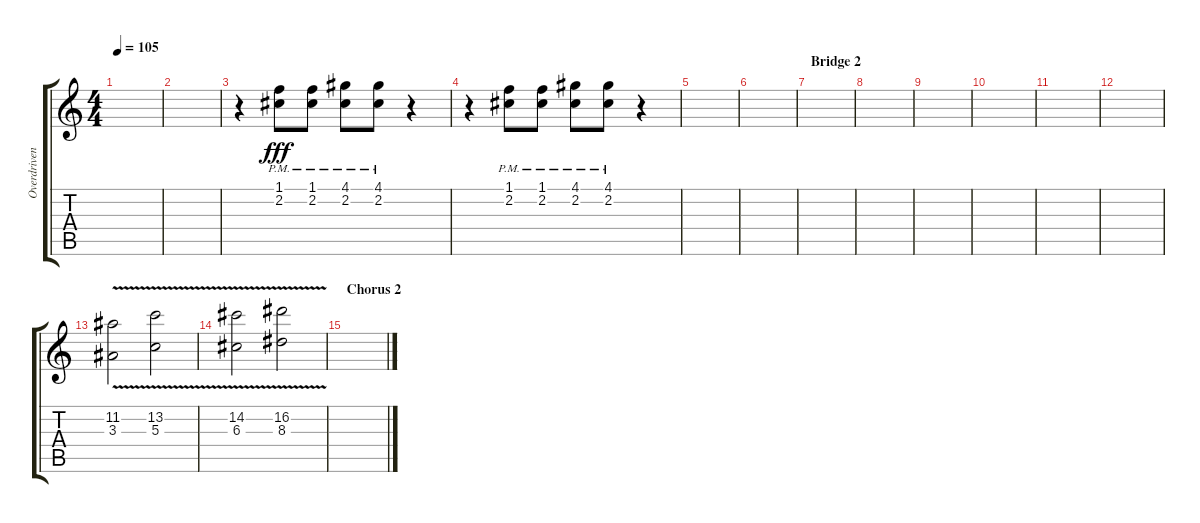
\track ("Overdriven 2" "Overdriven") {instrument overdrivenguitar}
\staff {score tabs}
\tuning (E4 B3 G3 D3 A2 E2) {hide}
\ts (4 4)
\tempo 105
\clef g2
\ks c
|
|
r.4 (1.1{pm} 2.2{pm}).8{dy fff} (1.1{pm} 2.2{pm}).8 (4.1{pm} 2.2{pm}).8 (4.1{pm} 2.2{pm}).8 r.4 |
r.4 (1.1{pm} 2.2{pm}).8 (1.1{pm} 2.2{pm}).8 (4.1{pm} 2.2{pm}).8 (4.1{pm} 2.2{pm}).8 r.4 |
|
|
\section ("" "Bridge 2")
|
|
|
|
|
|
(11.2{v} 3.3).2{volume 9} (13.2{v} 5.3).2 |
(14.2{v} 6.3).2 (16.2{v} 8.3).2 |
\section ("" "Chorus 2")
